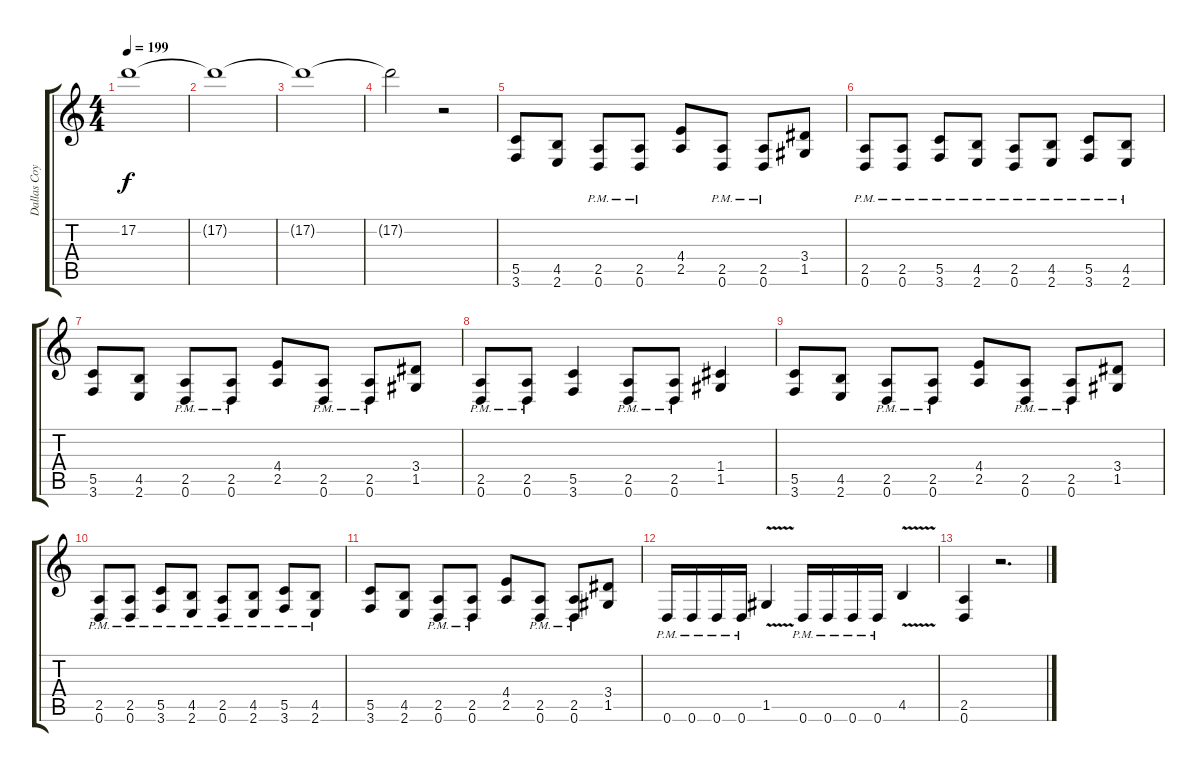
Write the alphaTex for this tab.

\track ("Dallas Coyle (Guitar)" "Dallas Coy") {instrument distortionguitar}
\staff {score tabs}
\tuning (D4 A3 F3 C3 G2 D2) {hide}
\ts (4 4)
\tempo 199
\clef g2
\ks c
17.2{t}.1{dy f} |
17.2{t}.1 |
17.2{t}.1 |
17.2{t}.2 r.2 |
(5.5 3.6).8{instrument distortionguitar} (4.5 2.6).8 (2.5{pm} 0.6{pm}).8 (2.5{pm} 0.6{pm}).8 (4.4 2.5).8 (2.5{pm} 0.6{pm}).8 (2.5{pm} 0.6{pm}).8 (3.4 1.5).8 |
(2.5{pm} 0.6{pm}).8 (2.5{pm} 0.6{pm}).8 (5.5{pm} 3.6{pm}).8 (4.5{pm} 2.6{pm}).8 (2.5{pm} 0.6{pm}).8 (4.5{pm} 2.6{pm}).8 (5.5{pm} 3.6{pm}).8 (4.5{pm} 2.6{pm}).8 |
(5.5 3.6).8{instrument distortionguitar} (4.5 2.6).8 (2.5{pm} 0.6{pm}).8 (2.5{pm} 0.6{pm}).8 (4.4 2.5).8 (2.5{pm} 0.6{pm}).8 (2.5{pm} 0.6{pm}).8 (3.4 1.5).8 |
(2.5{pm} 0.6{pm}).8 (2.5{pm} 0.6{pm}).8 (5.5 3.6).4 (2.5{pm} 0.6{pm}).8 (2.5{pm} 0.6{pm}).8 (1.4 1.5).4 |
(5.5 3.6).8{instrument distortionguitar} (4.5 2.6).8 (2.5{pm} 0.6{pm}).8 (2.5{pm} 0.6{pm}).8 (4.4 2.5).8 (2.5{pm} 0.6{pm}).8 (2.5{pm} 0.6{pm}).8 (3.4 1.5).8 |
(2.5{pm} 0.6{pm}).8 (2.5{pm} 0.6{pm}).8 (5.5{pm} 3.6{pm}).8 (4.5{pm} 2.6{pm}).8 (2.5{pm} 0.6{pm}).8 (4.5{pm} 2.6{pm}).8 (5.5{pm} 3.6{pm}).8 (4.5{pm} 2.6{pm}).8 |
(5.5 3.6).8{instrument distortionguitar} (4.5 2.6).8 (2.5{pm} 0.6{pm}).8 (2.5{pm} 0.6{pm}).8 (4.4 2.5).8 (2.5{pm} 0.6{pm}).8 (2.5{pm} 0.6{pm}).8 (3.4 1.5).8 |
0.6{pm}.16 0.6{pm}.16 0.6{pm}.16 0.6{pm}.16 1.5{v}.4 0.6{pm}.16 0.6{pm}.16 0.6{pm}.16 0.6{pm}.16 4.5{v}.4 |
(2.5 0.6).4 r.2{d}
